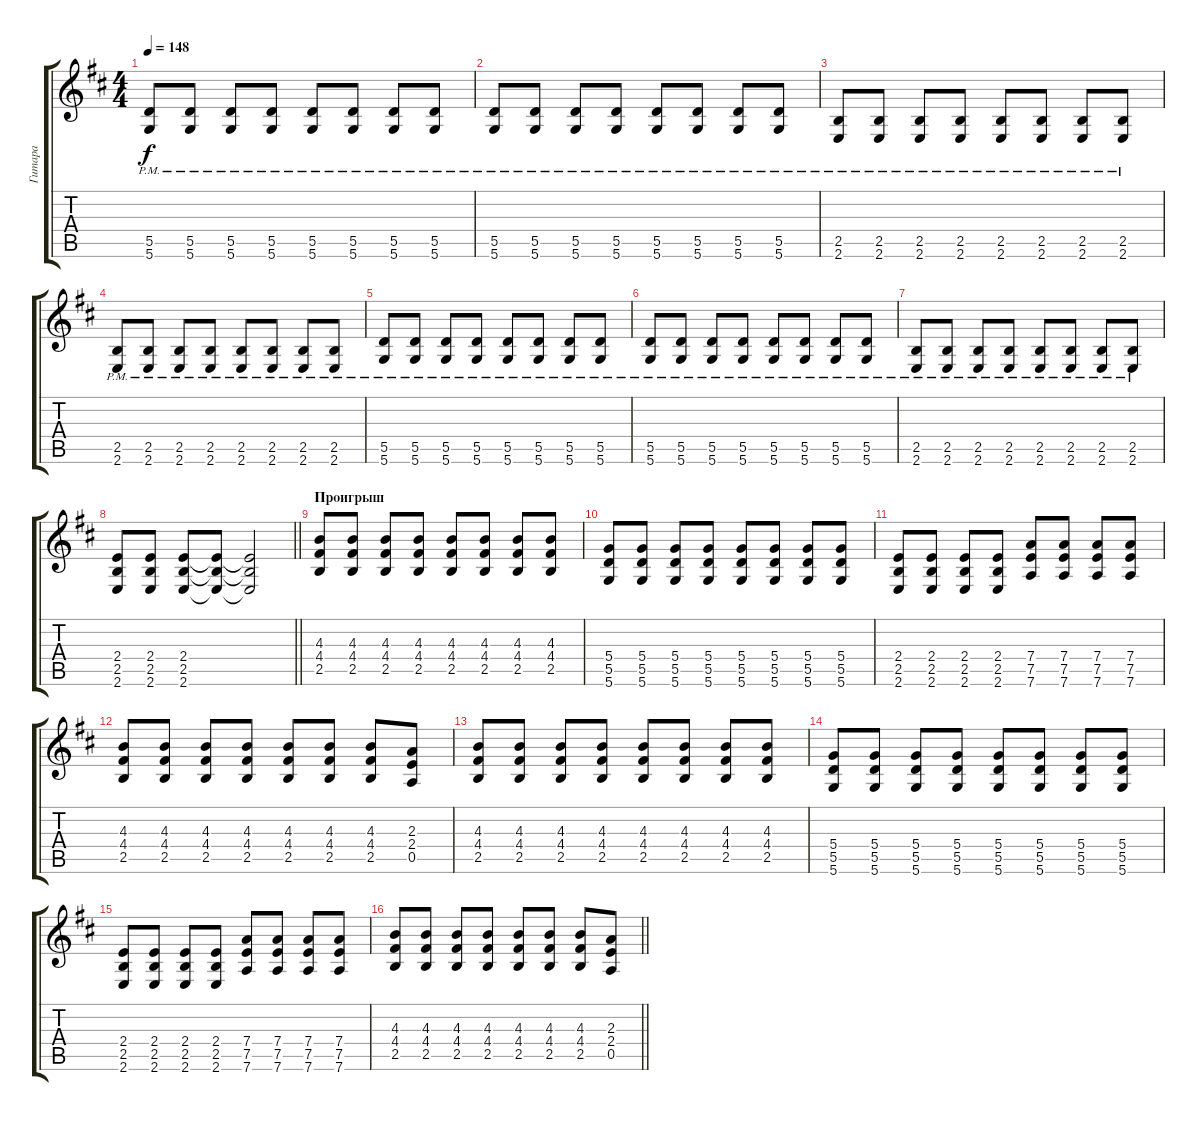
\track ("Гитара" "Гитара") {instrument distortionguitar}
\staff {score tabs}
\tuning (E4 B3 G3 D3 A2 D2) {hide}
\ts (4 4)
\tempo 148
\clef g2
\ks bminor
(5.5{pm} 5.6{pm}).8{dy f} (5.5{pm} 5.6{pm}).8 (5.5{pm} 5.6{pm}).8 (5.5{pm} 5.6{pm}).8 (5.5{pm} 5.6{pm}).8 (5.5{pm} 5.6{pm}).8 (5.5{pm} 5.6{pm}).8 (5.5{pm} 5.6{pm}).8 |
(5.5{pm} 5.6{pm}).8 (5.5{pm} 5.6{pm}).8 (5.5{pm} 5.6{pm}).8 (5.5{pm} 5.6{pm}).8 (5.5{pm} 5.6{pm}).8 (5.5{pm} 5.6{pm}).8 (5.5{pm} 5.6{pm}).8 (5.5{pm} 5.6{pm}).8 |
(2.5{pm} 2.6{pm}).8 (2.5{pm} 2.6{pm}).8 (2.5{pm} 2.6{pm}).8 (2.5{pm} 2.6{pm}).8 (2.5{pm} 2.6{pm}).8 (2.5{pm} 2.6{pm}).8 (2.5{pm} 2.6{pm}).8 (2.5{pm} 2.6{pm}).8 |
(2.5{pm} 2.6{pm}).8 (2.5{pm} 2.6{pm}).8 (2.5{pm} 2.6{pm}).8 (2.5{pm} 2.6{pm}).8 (2.5{pm} 2.6{pm}).8 (2.5{pm} 2.6{pm}).8 (2.5{pm} 2.6{pm}).8 (2.5{pm} 2.6{pm}).8 |
(5.5{pm} 5.6{pm}).8 (5.5{pm} 5.6{pm}).8 (5.5{pm} 5.6{pm}).8 (5.5{pm} 5.6{pm}).8 (5.5{pm} 5.6{pm}).8 (5.5{pm} 5.6{pm}).8 (5.5{pm} 5.6{pm}).8 (5.5{pm} 5.6{pm}).8 |
(5.5{pm} 5.6{pm}).8 (5.5{pm} 5.6{pm}).8 (5.5{pm} 5.6{pm}).8 (5.5{pm} 5.6{pm}).8 (5.5{pm} 5.6{pm}).8 (5.5{pm} 5.6{pm}).8 (5.5{pm} 5.6{pm}).8 (5.5{pm} 5.6{pm}).8 |
(2.5{pm} 2.6{pm}).8 (2.5{pm} 2.6{pm}).8 (2.5{pm} 2.6{pm}).8 (2.5{pm} 2.6{pm}).8 (2.5{pm} 2.6{pm}).8 (2.5{pm} 2.6{pm}).8 (2.5{pm} 2.6{pm}).8 (2.5{pm} 2.6{pm}).8 |
\barLineRight lightlight
(2.4 2.5 2.6).8 (2.4 2.5 2.6).8 (2.4 2.5 2.6).8 (2.4{t} 2.5{t} 2.6{t}).8 (2.4{t} 2.5{t} 2.6{t}).2 |
\section ("" "Проигрыш")
(4.3 4.4 2.5).8 (4.3 4.4 2.5).8 (4.3 4.4 2.5).8 (4.3 4.4 2.5).8 (4.3 4.4 2.5).8 (4.3 4.4 2.5).8 (4.3 4.4 2.5).8 (4.3 4.4 2.5).8 |
(5.4 5.5 5.6).8 (5.4 5.5 5.6).8 (5.4 5.5 5.6).8 (5.4 5.5 5.6).8 (5.4 5.5 5.6).8 (5.4 5.5 5.6).8 (5.4 5.5 5.6).8 (5.4 5.5 5.6).8 |
(2.4 2.5 2.6).8 (2.4 2.5 2.6).8 (2.4 2.5 2.6).8 (2.4 2.5 2.6).8 (7.4 7.5 7.6).8 (7.4 7.5 7.6).8 (7.4 7.5 7.6).8 (7.4 7.5 7.6).8 |
(4.3 4.4 2.5).8 (4.3 4.4 2.5).8 (4.3 4.4 2.5).8 (4.3 4.4 2.5).8 (4.3 4.4 2.5).8 (4.3 4.4 2.5).8 (4.3 4.4 2.5).8 (2.3 2.4 0.5).8 |
(4.3 4.4 2.5).8 (4.3 4.4 2.5).8 (4.3 4.4 2.5).8 (4.3 4.4 2.5).8 (4.3 4.4 2.5).8 (4.3 4.4 2.5).8 (4.3 4.4 2.5).8 (4.3 4.4 2.5).8 |
(5.4 5.5 5.6).8 (5.4 5.5 5.6).8 (5.4 5.5 5.6).8 (5.4 5.5 5.6).8 (5.4 5.5 5.6).8 (5.4 5.5 5.6).8 (5.4 5.5 5.6).8 (5.4 5.5 5.6).8 |
(2.4 2.5 2.6).8 (2.4 2.5 2.6).8 (2.4 2.5 2.6).8 (2.4 2.5 2.6).8 (7.4 7.5 7.6).8 (7.4 7.5 7.6).8 (7.4 7.5 7.6).8 (7.4 7.5 7.6).8 |
\barLineRight lightlight
(4.3 4.4 2.5).8 (4.3 4.4 2.5).8 (4.3 4.4 2.5).8 (4.3 4.4 2.5).8 (4.3 4.4 2.5).8 (4.3 4.4 2.5).8 (4.3 4.4 2.5).8 (2.3 2.4 0.5).8
